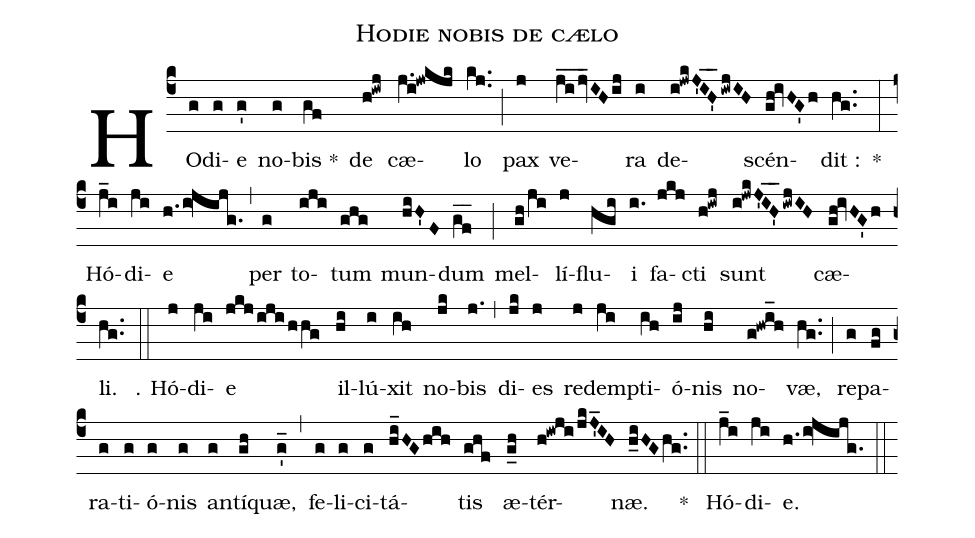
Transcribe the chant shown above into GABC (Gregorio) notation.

name:Hodie nobis de cælo;
%%
(c4) HO(g)di(g)e(g') no(g)bis *(gf) de(h!iwj) cæ(j.i!jwkjk)lo(kj..) (;)
pax(j) ve(ji__/jv_IHij)ra(i) de(i!jwkJ'IH'__iwjIH)scén(gh!ivHG'h)dit :(hg..) *(:)
Hó(j_i)di(ji)e(h./i!jijg.) (,)
per(g) to(iji)tum(ghg) mun(hiH'F)dum(gf__) (;)
mel(gh/ji)lí(j)flu(hgi)i(i.) fa-(jkj)cti(h!iwj) sunt(i!jwkJ'IH'__iwjIH) cæ(gh!ivHG'h)li.(hg..) (::)

℣. Hó(j)di(ji)e(jkj/iji/hhg) il(hi)lú(i)xit(ih) no(jk)bis(j.) (,)
di(jk)es(j) re(j)dem(ji)pti(ih)ó(ij)nis(hi) no(g!hwi_h)væ,(hg..) (;)
re(g)pa(fg)ra(g)ti(g)ó(g)nis(g) an(g)tí(gh)quæ,(g'_) (,)
fe(g)li(g)ci(g)tá(hi_HGhih)tis(ghf) æ(g_h)tér(h!iwji/jkJ'_IH)næ.(h_iHGhg..) *(::)
Hó(j_i)di(ji)e.(h./i!jijg.) (::)
